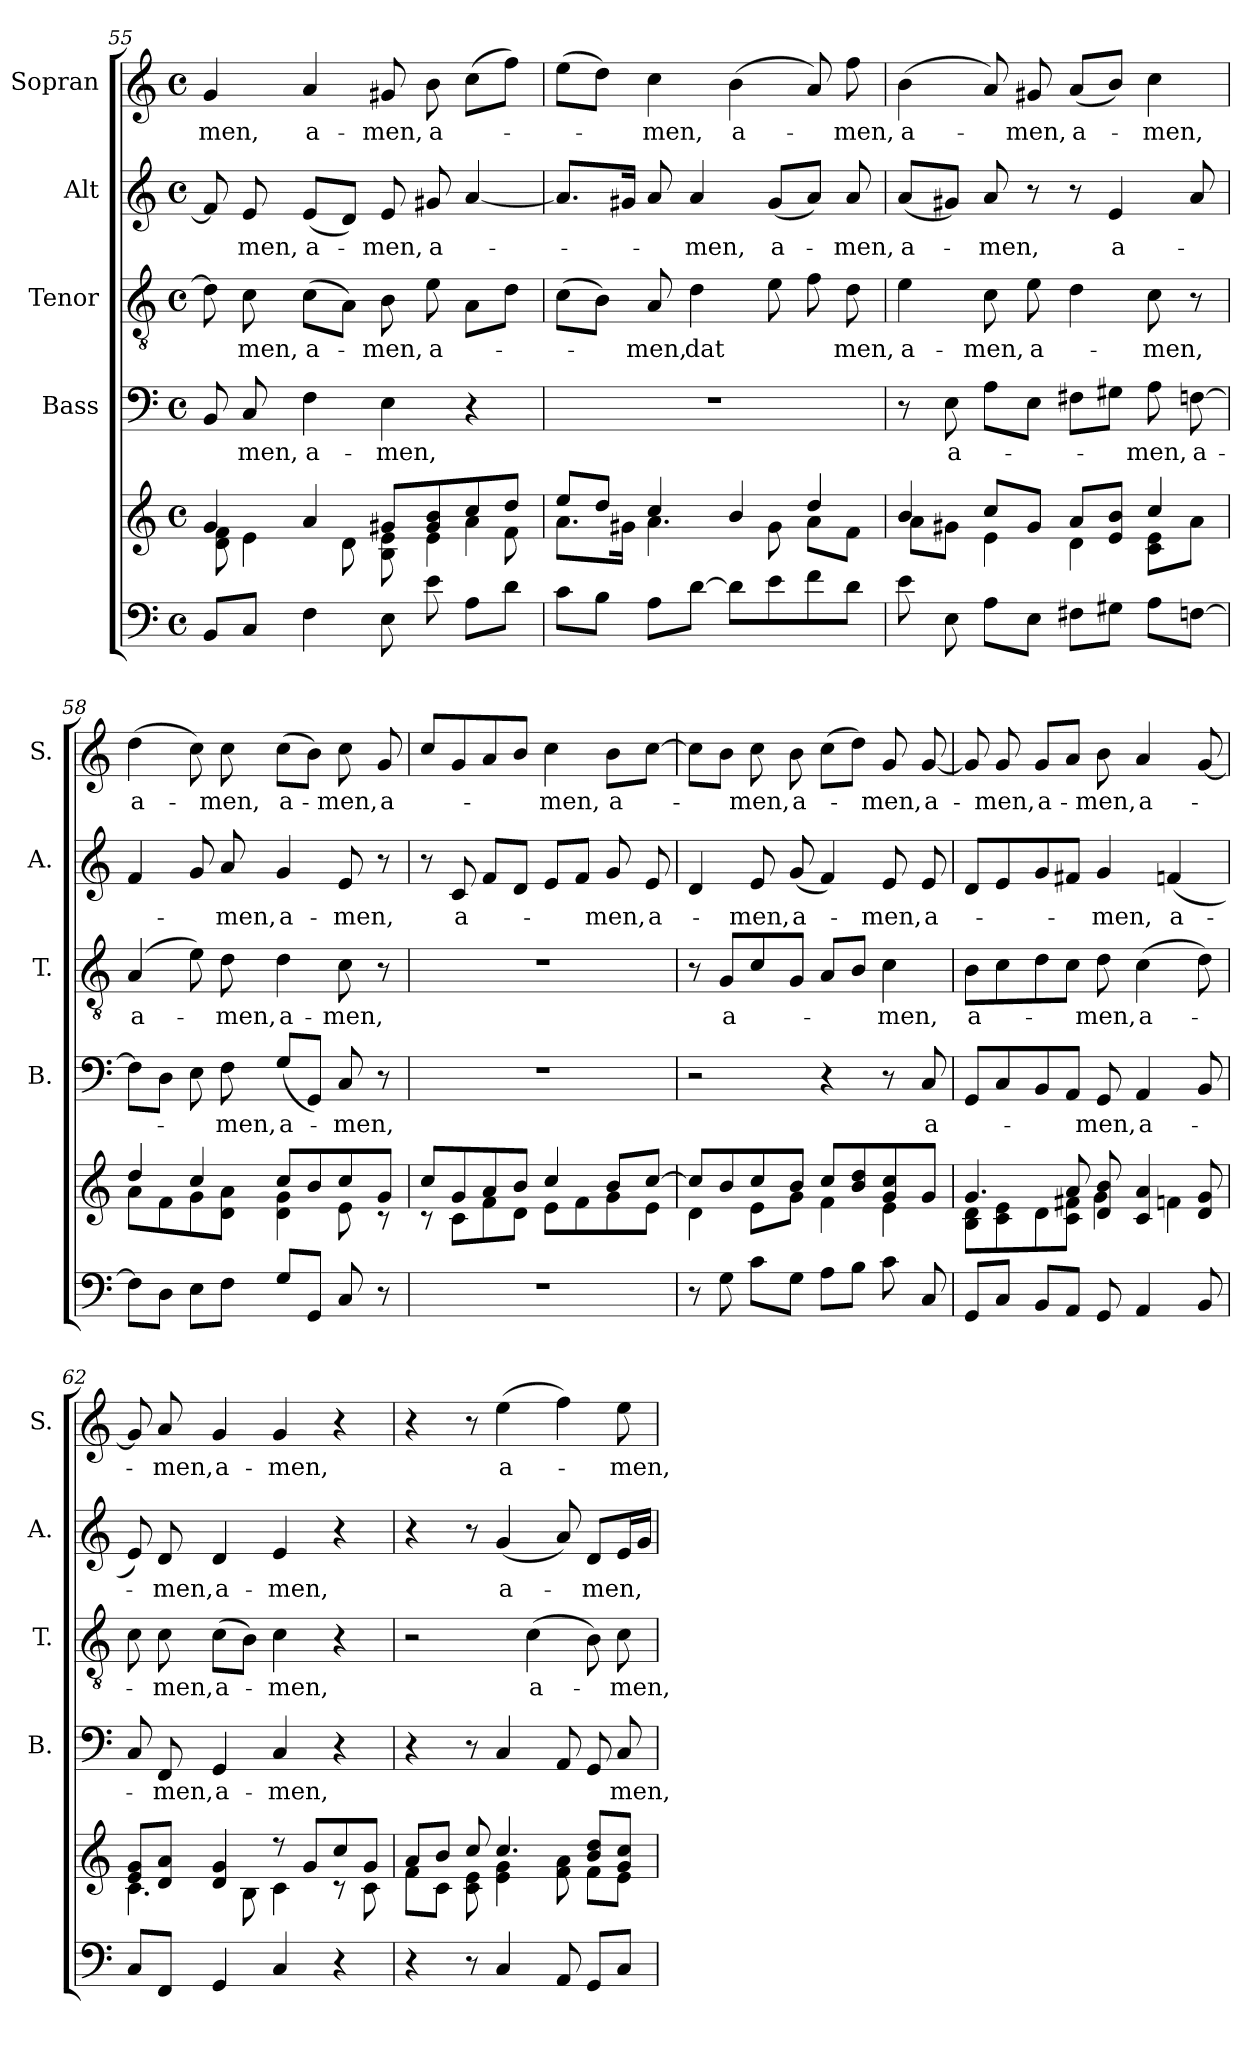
**kern	**kern	**kern	**text	**kern	**text	**kern	**text	**kern	**text
*part5	*part5	*part4	*part4	*part3	*part3	*part2	*part2	*part1	*part1
*staff6	*staff5	*staff4	*staff4	*staff3	*staff3	*staff2	*staff2	*staff1	*staff1
*	*	*I"Bass	*	*I"Tenor	*	*I"Alt	*	*I"Sopran	*
*	*	*I'B.	*	*I'T.	*	*I'A.	*	*I'S.	*
*clefF4	*clefG2	*clefF4	*	*clefGv2	*	*clefG2	*	*clefG2	*
*k[]	*k[]	*k[]	*	*k[]	*	*k[]	*	*k[]	*
*C:	*C:	*C:	*	*C:	*	*C:	*	*C:	*
*M4/4	*M4/4	*M4/4	*	*M4/4	*	*M4/4	*	*M4/4	*
*met(c)	*met(c)	*met(c)	*	*met(c)	*	*met(c)	*	*met(c)	*
=55	=55	=55	=55	=55	=55	=55	=55	=55	=55
*	*^	*	*	*	*	*	*	*	*
*	*	*^	*	*	*	*	*	*	*	*
!	!	!	!	!	!	!	!	!	!	!	!LO:LY:b
8BB/L	4g/	8d\ 8f\	2.ryy	8BB/	.	8d\]	.	8f/]	.	4g/	-men,
!	!	!	!	!	!LO:LY:b	!	!LO:LY:b	!	!LO:LY:b	!	!
8C/J	.	4e\	.	8C/	-men,	8c\	-men,	8e/	-men,	.	.
!	!	!	!	!	!LO:LY:b	!	!LO:LY:b	!	!LO:LY:b	!	!LO:LY:b
4F\	4a/	.	.	4F\	a-	(>8c\L	a-	(<8e/L	a-	4a/	a-
.	.	8d\	.	.	.	8A\J)	.	8d/J)	.	.	.
!	!	!	!	!	!LO:LY:b	!	!LO:LY:b	!	!LO:LY:b	!	!LO:LY:b
8E\	8g#X/L	8B\ 8e\	.	4E\	-men,	8B\	-men,	8e/	-men,	8g#X/	-men,
!	!	!	!	!	!	!	!LO:LY:b	!	!LO:LY:b	!	!LO:LY:b
8e\	8g#/ 8b/	4e\	.	.	.	8e\	a-	8g#X/	a-	8b\	a-
8A\L	8cc/	.	4a\	4r	.	8A\L	.	[4a/	.	(>8cc\L	.
8d\J	8dd/J	8f\	.	.	.	8d\J	.	.	.	8ff\J)	.
*	*	*v	*v	*	*	*	*	*	*	*	*
=56	=56	=56	=56	=56	=56	=56	=56	=56	=56	=56
8c\L	8ee/L	8.a\L	1r	.	(>8c\L	.	8.a/L]	.	(>8ee\L	.
8B\J	8dd/J	.	.	.	8B\J)	.	.	.	8dd\J)	.
.	.	16g#X\Jk	.	.	.	.	16g#X/Jk	.	.	.
!	!	!	!	!	!	!LO:LY:b	!	!	!	!LO:LY:b
8A\L	4cc/	4.a\	.	.	8A/	-men,	8a/	.	4cc\	-men,
!	!	!	!	!	!	!LO:LY:b	!	!LO:LY:b	!	!
[8d\J	.	.	.	.	4d\	dat	4a/	-men,	.	.
!	!	!	!	!	!	!	!	!	!	!LO:LY:b
8d\L]	4b/	.	.	.	.	.	.	.	(>4b\	a-
!	!	!	!	!	!	!	!	!LO:LY:b	!	!
8e\	.	8g#\	.	.	8e\	.	(<8g#/L	a-	.	.
8f\	4dd/	8a\L	.	.	8f\	.	8a/J)	.	8a/)	.
!	!	!	!	!	!	!LO:LY:b	!	!LO:LY:b	!	!LO:LY:b
8d\J	.	8f\J	.	.	8d\	men,	8a/	-men,	8ff\	-men,
=57	=57	=57	=57	=57	=57	=57	=57	=57	=57	=57
!	!	!	!	!	!	!LO:LY:b	!	!LO:LY:b	!	!LO:LY:b
8e\	4b/	8a\L	8r	.	4e\	a-	(<8a/L	a-	(>4b\	a-
!	!	!	!	!LO:LY:b	!	!	!	!	!	!
8E\	.	8g#X\J	8E\	a-	.	.	8g#X/J)	.	.	.
!	!	!	!	!	!	!LO:LY:b	!	!LO:LY:b	!	!
8A\L	8cc/L	4e\	8A\L	.	8c\	-men,	8a/	-men,	8a/)	.
!	!	!	!	!	!	!LO:LY:b	!	!	!	!LO:LY:b
8E\J	8g#/J	.	8E\J	.	8e\	a-	8r	.	8g#X/	-men,
!	!	!	!	!	!	!	!	!	!	!LO:LY:b
8F#X\L	8a/L	4d\	8F#X\L	.	4d\	.	8r	.	(<8a/L	a-
!	!	!	!	!	!	!	!	!LO:LY:b	!	!
8G#X\J	8e/ 8b/J	.	8G#X\J	.	.	.	4e/	a-	8b/J)	.
!	!	!	!	!LO:LY:b	!	!LO:LY:b	!	!	!	!LO:LY:b
8A\L	4cc/	8c\ 8e\L	8A\	-men,	8c\	-men,	.	.	4cc\	-men,
!	!	!	!	!LO:LY:b	!	!	!	!	!	!
[8Fn\J	.	8a\J	[8Fn\	a-	8r	.	8a/	.	.	.
!!LO:LB:g=z
=58	=58	=58	=58	=58	=58	=58	=58	=58	=58	=58
!	!	!	!	!	!	!LO:LY:b	!	!	!	!LO:LY:b
8F\L]	4dd/	8a\L	8F\L]	.	(4A/	a-	4f/	.	(>4dd\	a-
8D\J	.	8f\	8D\J	.	.	.	.	.	.	.
8E\L	4cc/	8g\	8E\	.	8e\)	.	8g/	.	8cc\)	.
!	!	!	!	!LO:LY:b	!	!LO:LY:b	!	!LO:LY:b	!	!LO:LY:b
8F\J	.	8d\ 8a\J	8F\	-men,	8d\	-men,	8a/	-men,	8cc\	-men,
!	!	!	!	!LO:LY:b	!	!LO:LY:b	!	!LO:LY:b	!	!LO:LY:b
8G/L	8cc/L	4d\ 4g\	(<8G/L	a-	4d\	a-	4g/	a-	(>8cc\L	a-
8GG/J	8b/	.	8GG/J)	.	.	.	.	.	8b\J)	.
!	!	!	!	!LO:LY:b	!	!LO:LY:b	!	!LO:LY:b	!	!LO:LY:b
8C/	8cc/	8e\	8C/	-men,	8c\	-men,	8e/	-men,	8cc\	-men,
!	!	!	!	!	!	!	!	!	!	!LO:LY:b
8r	8g/J	8rc	8r	.	8r	.	8r	.	8g/	a-
=59	=59	=59	=59	=59	=59	=59	=59	=59	=59	=59
1r	8cc/L	8rc	1r	.	1r	.	8r	.	8cc/L	.
!	!	!	!	!	!	!	!	!LO:LY:b	!	!
.	8g/	8c\L	.	.	.	.	8c/	a-	8g/	.
.	8a/	8f\	.	.	.	.	8f/L	.	8a/	.
.	8b/J	8d\J	.	.	.	.	8d/J	.	8b/J	.
!	!	!	!	!	!	!	!	!	!	!LO:LY:b
.	4cc/	8e\L	.	.	.	.	8e/L	.	4cc\	-men,
.	.	8f\	.	.	.	.	8f/J	.	.	.
!	!	!	!	!	!	!	!	!LO:LY:b	!	!LO:LY:b
.	8b/L	8g\	.	.	.	.	8g/	-men,	8b\L	a-
!	!	!	!	!	!	!	!	!LO:LY:b	!	!
.	[>8cc/J	8e\J	.	.	.	.	8e/	a-	[8cc\J	.
=60	=60	=60	=60	=60	=60	=60	=60	=60	=60	=60
8r	8cc/L]	4d\	2r	.	8r	.	4d/	.	8cc\L]	.
!	!	!	!	!	!	!LO:LY:b	!	!	!	!
8G\	8b/	.	.	.	8G/L	a-	.	.	8b\J	.
!	!	!	!	!	!	!	!	!LO:LY:b	!	!LO:LY:b
8c\L	8cc/	8e\L	.	.	8c/	.	8e/	-men,	8cc\	-men,
!	!	!	!	!	!	!	!	!LO:LY:b	!	!LO:LY:b
8G\J	8b/J	8g\J	.	.	8G/J	.	(<8g/	a-	8b\	a-
8A\L	8cc/L	4f\	4r	.	8A/L	.	4f/)	.	(>8cc\L	.
8B\J	8b/ 8dd/	.	.	.	8B/J	.	.	.	8dd\J)	.
!	!	!	!	!	!	!LO:LY:b	!	!LO:LY:b	!	!LO:LY:b
8c\	8g/ 8cc/	4e\	8r	.	4c\	-men,	8e/	-men,	8g/	-men,
!	!	!	!	!LO:LY:b	!	!	!	!LO:LY:b	!	!LO:LY:b
8C/	8g/J	.	8C/	a-	.	.	8e/	a-	[8g/	a-
=61	=61	=61	=61	=61	=61	=61	=61	=61	=61	=61
!	!	!	!	!	!	!LO:LY:b	!	!	!	!
8GG/L	4.g/	8B\ 8d\L	8GG/L	.	8B\L	a-	8d/L	.	8g/]	.
!	!	!	!	!	!	!	!	!	!	!LO:LY:b
8C/J	.	8c\ 8e\	8C/	.	8c\	.	8e/	.	8g/	-men,
!	!	!	!	!	!	!	!	!	!	!LO:LY:b
8BB/L	.	8d\	8BB/	.	8d\	.	8g/	.	8g/L	a-
8AA/J	8a/	8c\ 8f#X\J	8AA/J	.	8c\J	.	8f#X/J	.	8a/J	.
!	!	!	!	!LO:LY:b	!	!LO:LY:b	!	!LO:LY:b	!	!LO:LY:b
8GG/	8d/ 8b/	4g\	8GG/	-men,	8d\	-men,	4g/	-men,	8b\	-men,
!	!	!	!	!LO:LY:b	!	!LO:LY:b	!	!	!	!LO:LY:b
4AA/	4c/ 4a/	.	4AA/	a-	(>4c\	a-	.	.	4a/	a-
!	!	!	!	!	!	!	!	!LO:LY:b	!	!
.	.	4fn\	.	.	.	.	(<4fn/	a-	.	.
8BB/	8d/ 8g/	.	8BB/	.	8d\)	.	.	.	[8g/	.
!!LO:PB:g=z
=62	=62	=62	=62	=62	=62	=62	=62	=62	=62	=62
8C/L	8e/ 8g/L	4.c\	8C/	.	8c\	.	8e/)	.	8g/]	.
!	!	!	!	!LO:LY:b	!	!LO:LY:b	!	!LO:LY:b	!	!LO:LY:b
8FF/J	8d/ 8a/J	.	8FF/	-men,	8c\	-men,	8d/	-men,	8a/	-men,
!	!	!	!	!LO:LY:b	!	!LO:LY:b	!	!LO:LY:b	!	!LO:LY:b
4GG/	4d/ 4g/	.	4GG/	a-	(>8c\L	a-	4d/	a-	4g/	a-
.	.	8B\	.	.	8B\J)	.	.	.	.	.
!	!	!	!	!LO:LY:b	!	!LO:LY:b	!	!LO:LY:b	!	!LO:LY:b
4C/	8r	4c\	4C/	-men,	4c\	-men,	4e/	-men,	4g/	-men,
.	8g/L	.	.	.	.	.	.	.	.	.
4r	8cc/	8rc	4r	.	4r	.	4r	.	4r	.
.	8g/J	8c\	.	.	.	.	.	.	.	.
=63	=63	=63	=63	=63	=63	=63	=63	=63	=63	=63
4r	8a/L	8f\L	4r	.	2r	.	4r	.	4r	.
.	8b/J	8c\J	.	.	.	.	.	.	.	.
!	!	!	!	!LO:LY:b	!	!	!	!	!	!
8r	8cc/	8c\ 8e\	8r	a-	.	.	8r	.	8r	.
!	!	!	!	!	!	!	!	!LO:LY:b	!	!LO:LY:b
4C/	4.cc/	4e\ 4g\	4C/	.	.	.	(<4g/	a-	(>4ee\	a-
!	!	!	!	!	!	!LO:LY:b	!	!	!	!
.	.	.	.	.	(>4c\	a-	.	.	.	.
8AA/	.	8f\ 8a\	8AA/	.	.	.	8a/)	.	4ff\)	.
!	!	!	!	!	!	!	!	!LO:LY:b	!	!
8GG/L	8b/ 8dd/L	8f\L	8GG/	.	8B\)	.	8d/L	-men,	.	.
!	!	!	!	!LO:LY:b	!	!LO:LY:b	!	!	!	!LO:LY:b
8C/J	8g/ 8cc/J	8e\J	8C/	-men,	8c\	-men,	16e/L	.	8ee\	-men,
.	.	.	.	.	.	.	16g/JJ	.	.	.
*	*v	*v	*	*	*	*	*	*	*	*
=	=	=	=	=	=	=	=	=	=
*-	*-	*-	*-	*-	*-	*-	*-	*-	*-
